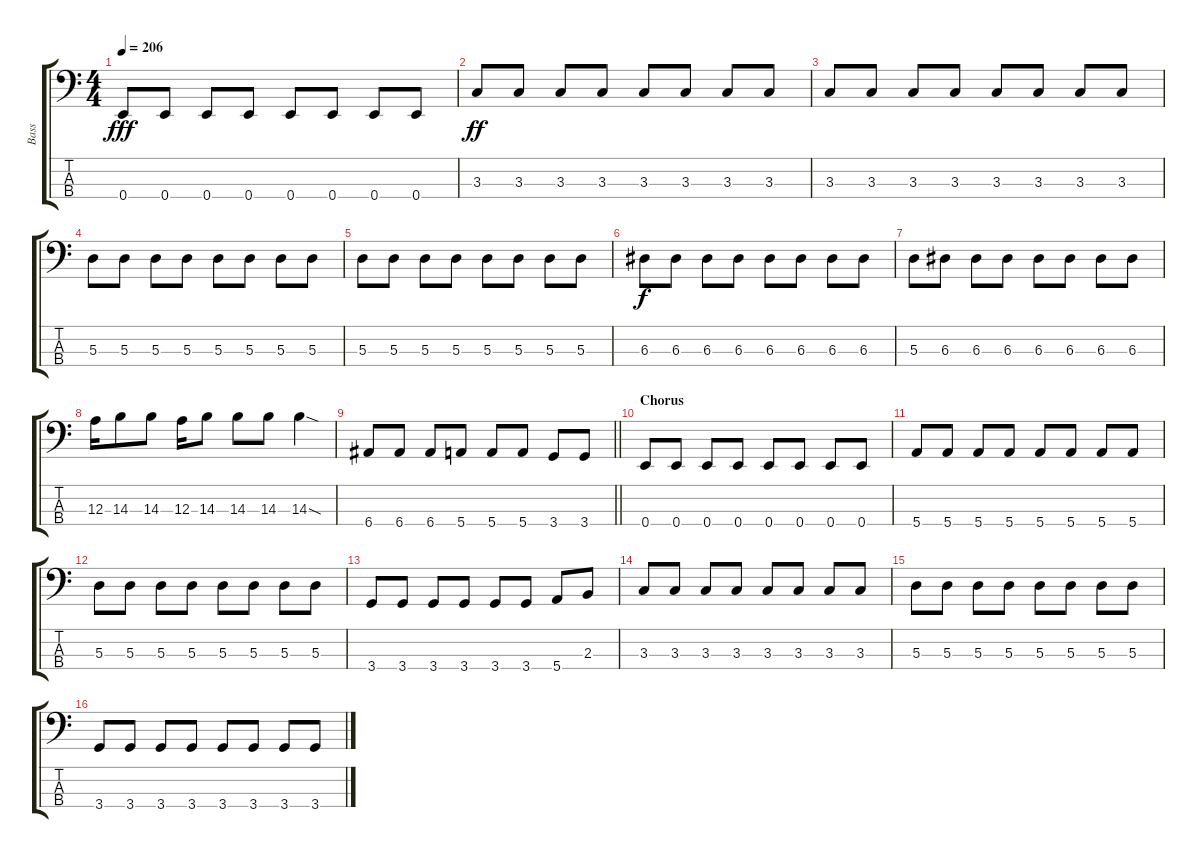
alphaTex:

\track ("Bass" "Bass") {instrument electricbassfinger}
\staff {score tabs}
\tuning (G2 D2 A1 E1) {hide}
\ts (4 4)
\tempo 206
\clef f4
\ks c
0.4.8{dy fff} 0.4.8 0.4.8 0.4.8 0.4.8 0.4.8 0.4.8 0.4.8 |
3.3.8{dy ff} 3.3.8 3.3.8 3.3.8 3.3.8 3.3.8 3.3.8 3.3.8 |
3.3.8 3.3.8 3.3.8 3.3.8 3.3.8 3.3.8 3.3.8 3.3.8 |
5.3.8 5.3.8 5.3.8 5.3.8 5.3.8 5.3.8 5.3.8 5.3.8 |
5.3.8 5.3.8 5.3.8 5.3.8 5.3.8 5.3.8 5.3.8 5.3.8 |
6.3.8{dy f} 6.3.8 6.3.8 6.3.8 6.3.8 6.3.8 6.3.8 6.3.8 |
5.3.8 6.3.8 6.3.8 6.3.8 6.3.8 6.3.8 6.3.8 6.3.8 |
12.3.16 14.3.8 14.3.8 12.3.16 14.3.8 14.3.8 14.3.8 14.3{sod}.4 |
\barLineRight lightlight
6.4.8 6.4.8 6.4.8 5.4.8 5.4.8 5.4.8 3.4.8 3.4.8 |
\section ("" "Chorus")
0.4.8 0.4.8 0.4.8 0.4.8 0.4.8 0.4.8 0.4.8 0.4.8 |
5.4.8 5.4.8 5.4.8 5.4.8 5.4.8 5.4.8 5.4.8 5.4.8 |
5.3.8 5.3.8 5.3.8 5.3.8 5.3.8 5.3.8 5.3.8 5.3.8 |
3.4.8 3.4.8 3.4.8 3.4.8 3.4.8 3.4.8 5.4.8 2.3.8 |
3.3.8 3.3.8 3.3.8 3.3.8 3.3.8 3.3.8 3.3.8 3.3.8 |
5.3.8 5.3.8 5.3.8 5.3.8 5.3.8 5.3.8 5.3.8 5.3.8 |
3.4.8 3.4.8 3.4.8 3.4.8 3.4.8 3.4.8 3.4.8 3.4.8
